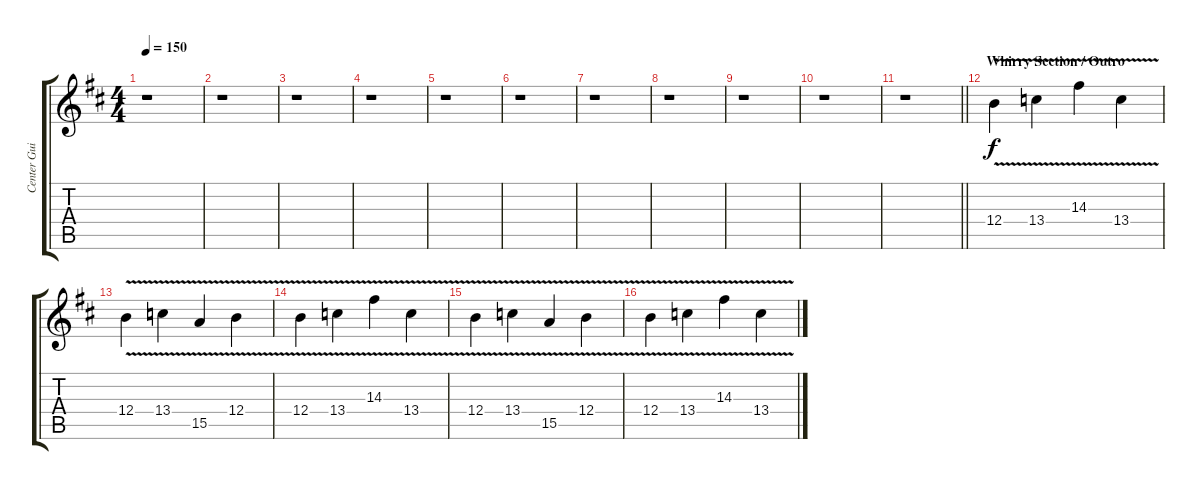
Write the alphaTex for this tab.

\track ("Center Guitar" "Center Gui") {instrument overdrivenguitar}
\staff {score tabs}
\tuning (Db4 Ab3 E3 B2 Gb2 B1) {hide}
\ts (4 4)
\tempo 150
\clef g2
\ks d
r.1{dy f} |
r.1 |
r.1 |
r.1 |
r.1 |
r.1 |
r.1 |
r.1 |
r.1 |
r.1 |
\barLineRight lightlight
r.1 |
\section ("" "Whirry Section / Outro")
12.4{v}.4 13.4{v}.4 14.3{v}.4 13.4{v}.4 |
12.4{v}.4 13.4{v}.4 15.5{v}.4 12.4{v}.4 |
12.4{v}.4 13.4{v}.4 14.3{v}.4 13.4{v}.4 |
12.4{v}.4 13.4{v}.4 15.5{v}.4 12.4{v}.4 |
12.4{v}.4 13.4{v}.4 14.3{v}.4 13.4{v}.4
